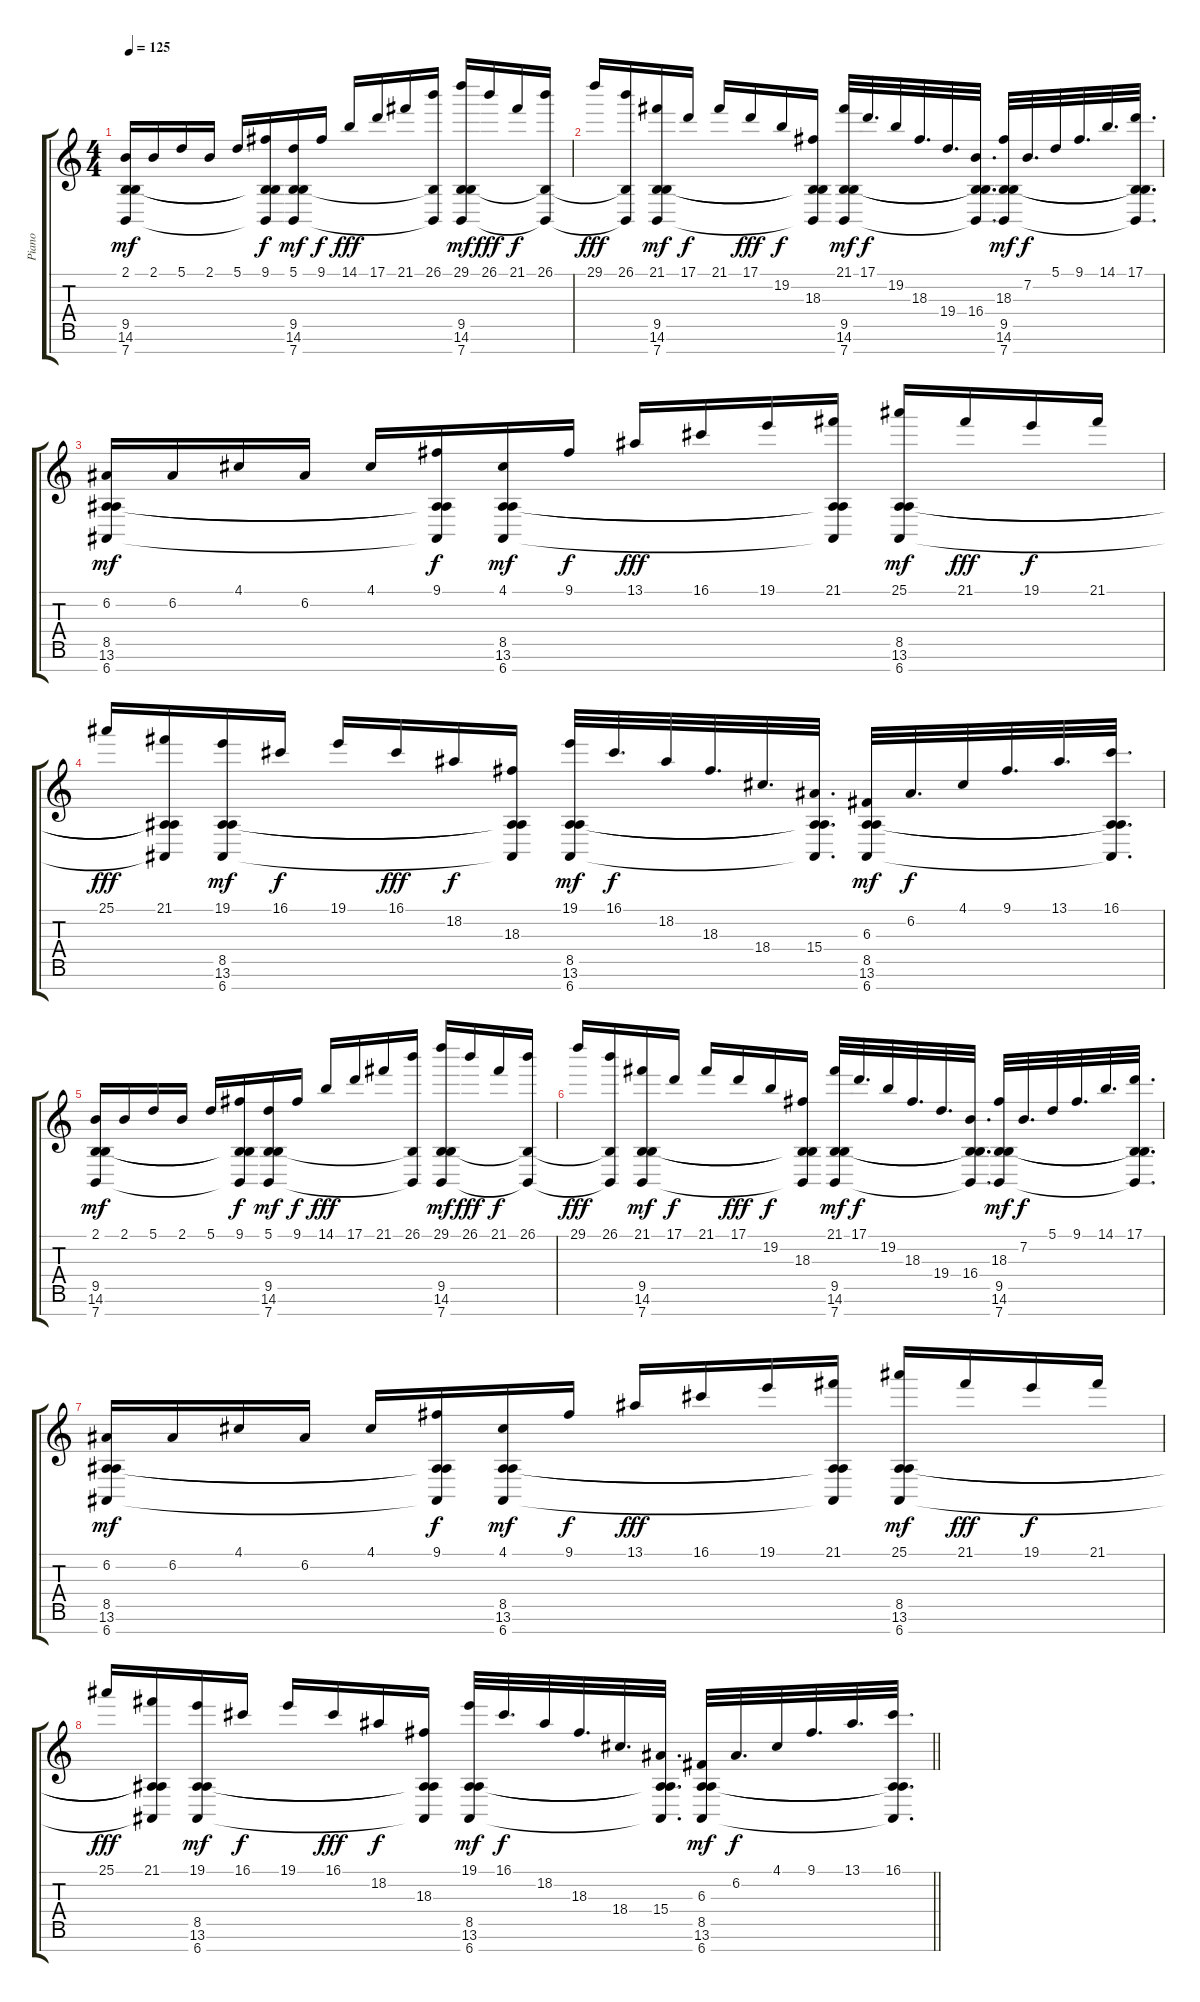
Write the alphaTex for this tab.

\track ("Piano" "Piano") {instrument acousticgrandpiano}
\staff {score tabs}
\tuning (A4 E4 C4 G3 D3 A2 E2) {hide}
\ts (4 4)
\tempo 125
\clef g2
\ks c
(2.1 9.5 14.6 7.7).16{dy mf beam Up} 2.1.16{beam Up} 5.1.16{beam Up} 2.1.16{beam Up} 5.1.16{beam Up} (9.1 9.5{t} 14.6{t} 7.7{t}).16{dy f beam Up} (5.1 9.5 14.6 7.7).16{dy mf beam Up} 9.1.16{dy f beam Up} 14.1.16{dy fff beam Up} 17.1.16{beam Up} 21.1.16{beam Up} (26.1 14.6{t} 7.7{t}).16{beam Up} (29.1 9.5 14.6 7.7).16{dy mf beam Up} 26.1.16{dy fff beam Up} 21.1.16{dy f beam Up} (26.1 14.6{t} 7.7{t}).16{beam Up} |
29.1.16{dy fff beam Up} (26.1 14.6{t} 7.7{t}).16{beam Up} (21.1 9.5 14.6 7.7).16{dy mf beam Up} 17.1.16{dy f beam Up} 21.1.16{beam Up} 17.1.16{dy fff beam Up} 19.2.16{dy f beam Up} (18.3 9.5{t} 14.6{t} 7.7{t}).16{beam Up} (21.1 9.5 14.6 7.7).32{dy mf beam Up} 17.1.32{d dy f beam Up} 19.2.32{beam Up} 18.3.32{d beam Up} 19.4.32{d beam Up} (16.4 9.5{t} 14.6{t} 7.7{t}).32{d beam Up} (18.3 9.5 14.6 7.7).32{dy mf beam Up} 7.2.32{d dy f beam Up} 5.1.32{beam Up} 9.1.32{d beam Up} 14.1.32{d beam Up} (17.1 9.5{t} 14.6{t} 7.7{t}).32{d beam Up} |
(6.2 8.5 13.6 6.7).16{dy mf beam Up} 6.2.16{beam Up} 4.1.16{beam Up} 6.2.16{beam Up} 4.1.16{beam Up} (9.1 8.5{t} 13.6{t} 6.7{t}).16{dy f beam Up} (4.1 8.5 13.6 6.7).16{dy mf beam Up} 9.1.16{dy f beam Up} 13.1.16{dy fff beam Up} 16.1.16{beam Up} 19.1.16{beam Up} (21.1 8.5{t} 13.6{t} 6.7{t}).16{beam Up} (25.1 8.5 13.6 6.7).16{dy mf beam Up} 21.1.16{dy fff beam Up} 19.1.16{dy f beam Up} 21.1.16{beam Up} |
25.1.16{dy fff beam Up} (21.1 8.5{t} 13.6{t} 6.7{t}).16{beam Up} (19.1 8.5 13.6 6.7).16{dy mf beam Up} 16.1.16{dy f beam Up} 19.1.16{beam Up} 16.1.16{dy fff beam Up} 18.2.16{dy f beam Up} (18.3 8.5{t} 13.6{t} 6.7{t}).16{beam Up} (19.1 8.5 13.6 6.7).32{dy mf beam Up} 16.1.32{d dy f beam Up} 18.2.32{beam Up} 18.3.32{d beam Up} 18.4.32{d beam Up} (15.4 8.5{t} 13.6{t} 6.7{t}).32{d beam Up} (6.3 8.5 13.6 6.7).32{dy mf beam Up} 6.2.32{d dy f beam Up} 4.1.32{beam Up} 9.1.32{d beam Up} 13.1.32{d beam Up} (16.1 8.5{t} 13.6{t} 6.7{t}).32{d beam Up} |
(2.1 9.5 14.6 7.7).16{dy mf beam Up} 2.1.16{beam Up} 5.1.16{beam Up} 2.1.16{beam Up} 5.1.16{beam Up} (9.1 9.5{t} 14.6{t} 7.7{t}).16{dy f beam Up} (5.1 9.5 14.6 7.7).16{dy mf beam Up} 9.1.16{dy f beam Up} 14.1.16{dy fff beam Up} 17.1.16{beam Up} 21.1.16{beam Up} (26.1 14.6{t} 7.7{t}).16{beam Up} (29.1 9.5 14.6 7.7).16{dy mf beam Up} 26.1.16{dy fff beam Up} 21.1.16{dy f beam Up} (26.1 14.6{t} 7.7{t}).16{beam Up} |
29.1.16{dy fff beam Up} (26.1 14.6{t} 7.7{t}).16{beam Up} (21.1 9.5 14.6 7.7).16{dy mf beam Up} 17.1.16{dy f beam Up} 21.1.16{beam Up} 17.1.16{dy fff beam Up} 19.2.16{dy f beam Up} (18.3 9.5{t} 14.6{t} 7.7{t}).16{beam Up} (21.1 9.5 14.6 7.7).32{dy mf beam Up} 17.1.32{d dy f beam Up} 19.2.32{beam Up} 18.3.32{d beam Up} 19.4.32{d beam Up} (16.4 9.5{t} 14.6{t} 7.7{t}).32{d beam Up} (18.3 9.5 14.6 7.7).32{dy mf beam Up} 7.2.32{d dy f beam Up} 5.1.32{beam Up} 9.1.32{d beam Up} 14.1.32{d beam Up} (17.1 9.5{t} 14.6{t} 7.7{t}).32{d beam Up} |
(6.2 8.5 13.6 6.7).16{dy mf beam Up} 6.2.16{beam Up} 4.1.16{beam Up} 6.2.16{beam Up} 4.1.16{beam Up} (9.1 8.5{t} 13.6{t} 6.7{t}).16{dy f beam Up} (4.1 8.5 13.6 6.7).16{dy mf beam Up} 9.1.16{dy f beam Up} 13.1.16{dy fff beam Up} 16.1.16{beam Up} 19.1.16{beam Up} (21.1 8.5{t} 13.6{t} 6.7{t}).16{beam Up} (25.1 8.5 13.6 6.7).16{dy mf beam Up} 21.1.16{dy fff beam Up} 19.1.16{dy f beam Up} 21.1.16{beam Up} |
\barLineRight lightlight
25.1.16{dy fff beam Up} (21.1 8.5{t} 13.6{t} 6.7{t}).16{beam Up} (19.1 8.5 13.6 6.7).16{dy mf beam Up} 16.1.16{dy f beam Up} 19.1.16{beam Up} 16.1.16{dy fff beam Up} 18.2.16{dy f beam Up} (18.3 8.5{t} 13.6{t} 6.7{t}).16{beam Up} (19.1 8.5 13.6 6.7).32{dy mf beam Up} 16.1.32{d dy f beam Up} 18.2.32{beam Up} 18.3.32{d beam Up} 18.4.32{d beam Up} (15.4 8.5{t} 13.6{t} 6.7{t}).32{d beam Up} (6.3 8.5 13.6 6.7).32{dy mf beam Up} 6.2.32{d dy f beam Up} 4.1.32{beam Up} 9.1.32{d beam Up} 13.1.32{d beam Up} (16.1 8.5{t} 13.6{t} 6.7{t}).32{d beam Up}
